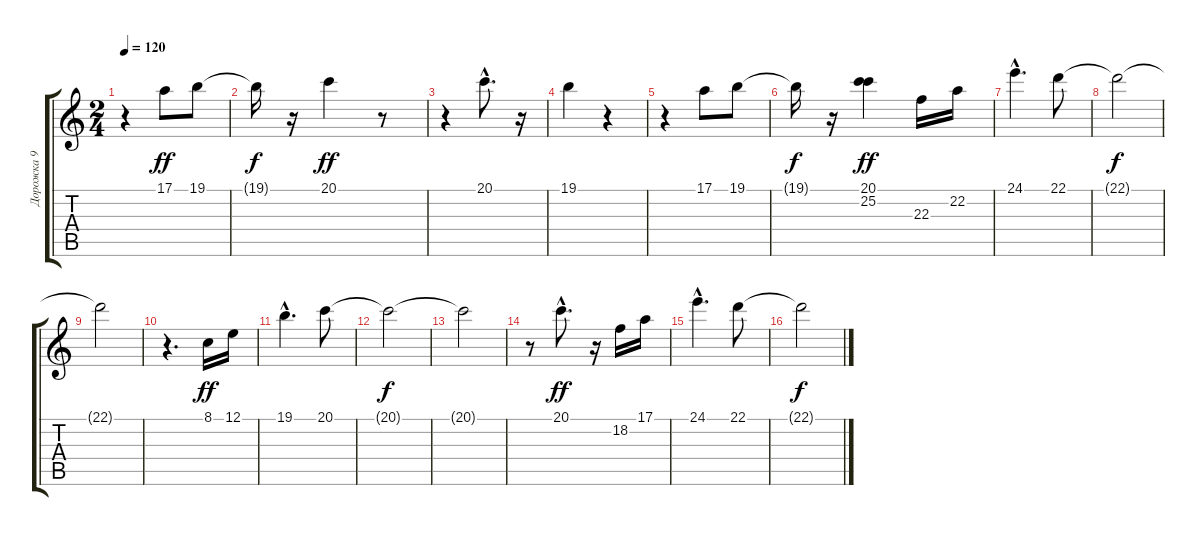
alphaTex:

\track ("Дорожка 9" "Дорожка 9") {instrument drawbarorgan}
\staff {score tabs}
\tuning (E4 B3 G3 D3 A2 D2) {hide}
\ts (2 4)
\tempo 120
\clef g2
\ks c
r.4{dy ff} 17.1.8 19.1.8 |
19.1{t}.16{dy f} r.16 20.1.4{dy ff} r.8 |
r.4 20.1{hac}.8{d} r.16 |
19.1.4 r.4 |
r.4 17.1.8 19.1.8 |
19.1{t}.16{dy f} r.16 (20.1 25.2).4{dy ff} 22.3.16 22.2.16 |
24.1{hac}.4{d} 22.1.8 |
22.1{t}.2{dy f} |
22.1{t}.2 |
r.4{d} 8.1.16{dy ff} 12.1.16 |
19.1{hac}.4{d} 20.1.8 |
20.1{t}.2{dy f} |
20.1{t}.2 |
r.8 20.1{hac}.8{d dy ff} r.16 18.2.16 17.1.16 |
24.1{hac}.4{d} 22.1.8 |
22.1{t}.2{dy f}
